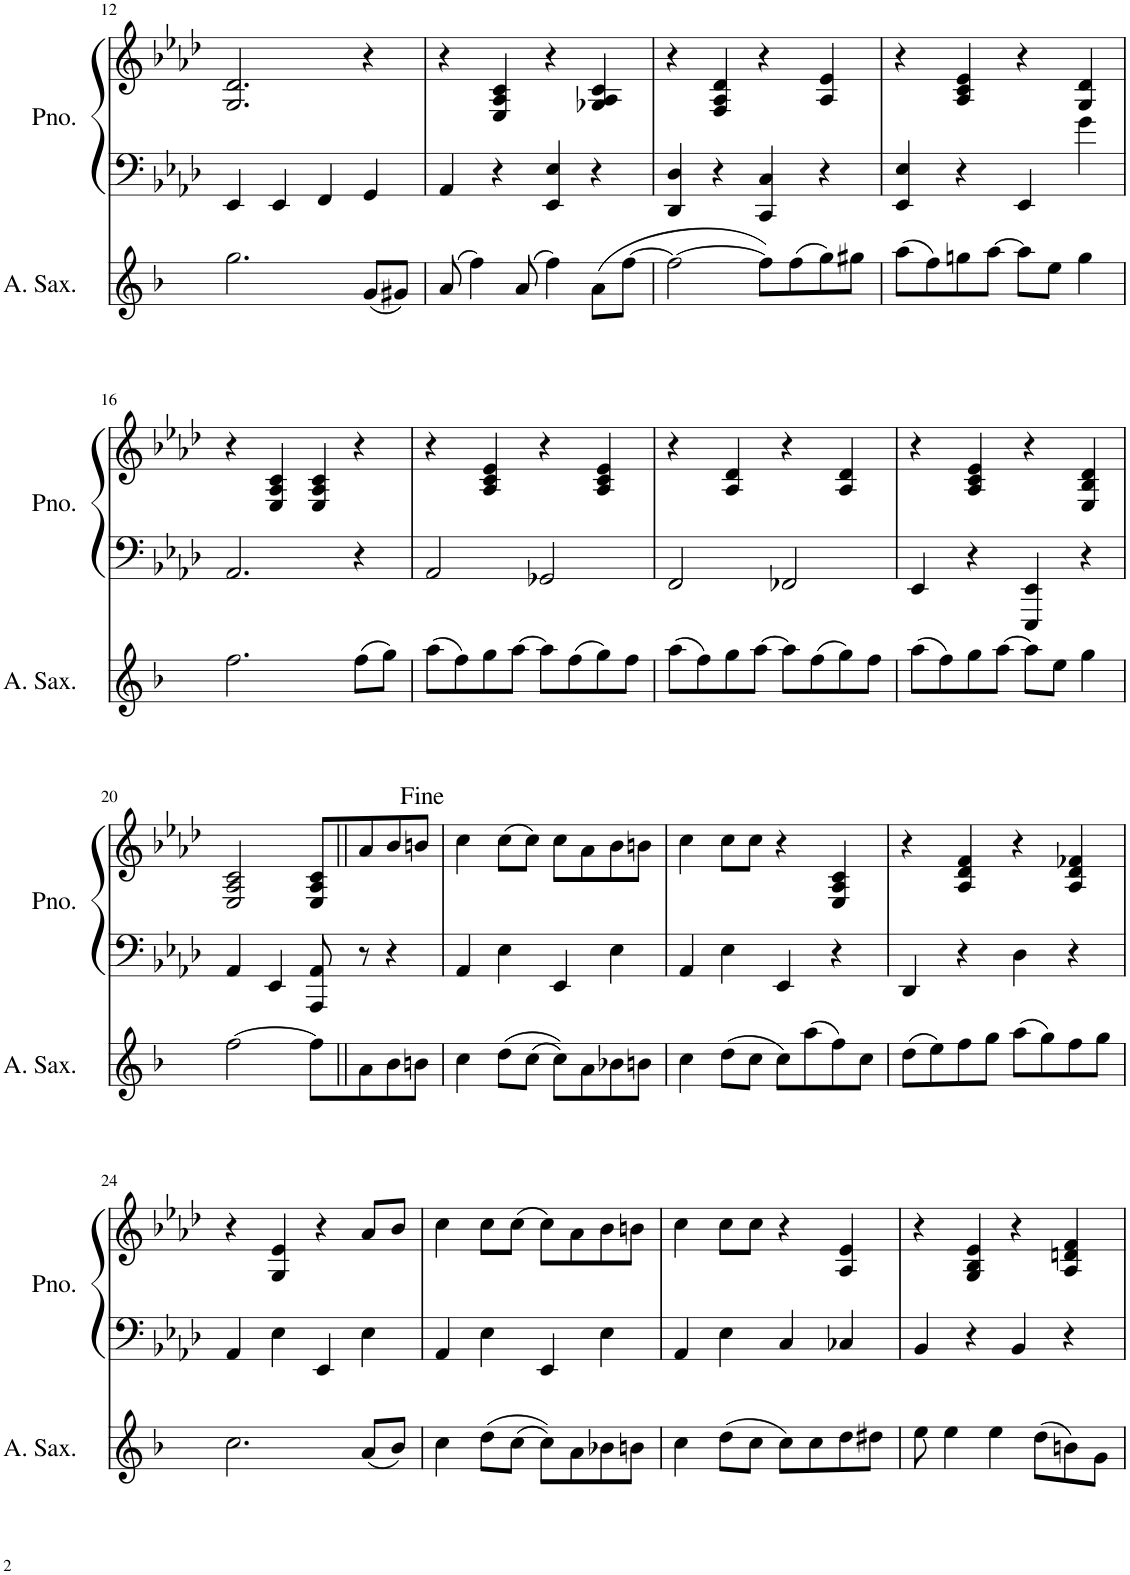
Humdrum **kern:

**kern	**kern	**kern
*part2	*part1	*part1
*staff3	*staff2	*staff1
*I"Alto Saxophone	*I"Piano	*
*I'A. Sax.	*I'Pno.	*
!!LO:PB:g=z
*clefG2	*clefF4	*clefG2
*Trd5c9	*	*
*k[b-]	*k[b-e-a-d-]	*k[b-e-a-d-]
*M4/4	*M4/4	*M4/4
=12	=12	=12
2.gg\	4EE-/	2.G/ 2.d-/
.	4EE-/	.
.	4FF/	.
(8g/L	4GG/	4r
8g#X/J)	.	.
=13	=13	=13
(8a/	4AA-/	4r
4ff\)	.	.
.	4r	4E-/ 4A-/ 4c/
(8a/	.	.
4ff\)	4EE-/ 4E-/	4r
(8a\L	4r	4G-X/ 4A-/ 4c/
[8ff\J	.	.
=14	=14	=14
2ff\_	4DD-/ 4D-/	4r
.	4r	4F/ 4A-/ 4d-/
8ff\L])	4CC/ 4C/	4r
(8ff\	.	.
8gg\)	4r	4A-/ 4e-/
8gg#X\J	.	.
=15	=15	=15
(8aa\L	4EE-/ 4E-/	4r
8ff\)	.	.
8ggn\	4r	4A-/ 4c/ 4e-/
[8aa\J	.	.
8aa\L]	4EE-/	4r
8ee\J	.	.
4gg\	4g\	4G/ 4d-/
!!LO:LB:g=z
=16	=16	=16
2.ff\	2.AA-/	4r
.	.	4E-/ 4A-/ 4c/
.	.	4E-/ 4A-/ 4c/
(8ff\L	4r	4r
8gg\J)	.	.
=17	=17	=17
(8aa\L	2AA-/	4r
8ff\)	.	.
8gg\	.	4A-/ 4c/ 4e-/
[8aa\J	.	.
8aa\L]	2GG-X/	4r
(8ff\	.	.
8gg\)	.	4A-/ 4c/ 4e-/
8ff\J	.	.
=18	=18	=18
(8aa\L	2FF/	4r
8ff\)	.	.
8gg\	.	4A-/ 4d-/
[8aa\J	.	.
8aa\L]	2FF-X/	4r
(8ff\	.	.
8gg\)	.	4A-/ 4d-/
8ff\J	.	.
=19	=19	=19
(8aa\L	4EE-/	4r
8ff\)	.	.
8gg\	4r	4A-/ 4c/ 4e-/
[8aa\J	.	.
8aa\L]	4EEE-/ 4EE-/	4r
8ee\J	.	.
4gg\	4r	4E-/ 4B-/ 4d-/
!!LO:LB:g=z
=20	=20||	=20||
[2ff\	4AA-/	2E-/ 2A-/ 2c/
.	4EE-/	.
8ff\L]	8AAA-/ 8AA-/	8E-/ 8A-/ 8c/L
8a\	8r	8a-/
8b-\	4r	8b-/
8bn\J	.	8bn/J
=21	=21	=21
4cc\	4AA-/	4cc\
(8dd\L	4E-\	(8cc\L
(8cc\J	.	8cc\J)
8cc\L))	4EE-/	8cc\L
8a\	.	8a-\
8b-X\	4E-\	8b-\
8bn\J	.	8bn\J
=22	=22	=22
4cc\	4AA-/	4cc\
(8dd\L	4E-\	8cc\L
8cc\J	.	8cc\J
8cc\L)	4EE-/	4r
(8aa\	.	.
8ff\)	4r	4E-/ 4A-/ 4c/
8cc\J	.	.
=23	=23	=23
(8dd\L	4DD-/	4r
8ee\)	.	.
8ff\	4r	4A-/ 4d-/ 4f/
8gg\J	.	.
(8aa\L	4D-\	4r
8gg\)	.	.
8ff\	4r	4A-/ 4d-/ 4f-X/
8gg\J	.	.
!!LO:LB:g=z
=24	=24	=24
2.cc\	4AA-/	4r
.	4E-\	4G/ 4e-/
.	4EE-/	4r
(8a/L	4E-\	8a-/L
8b-/J)	.	8b-/J
=25	=25	=25
4cc\	4AA-/	4cc\
(8dd\L	4E-\	8cc\L
(8cc\J	.	(8cc\J
8cc\L))	4EE-/	8cc\L)
8a\	.	8a-\
8b-X\	4E-\	8b-\
8bn\J	.	8bn\J
=26	=26	=26
4cc\	4AA-/	4cc\
(8dd\L	4E-\	8cc\L
8cc\J	.	8cc\J
8cc\L)	4C/	4r
8cc\	.	.
8dd\	4C-X/	4A-/ 4e-/
8dd#X\J	.	.
=27	=27	=27
8ee\	4BB-/	4r
4ee\	.	.
.	4r	4G/ 4B-/ 4e-/
4ee\	.	.
.	4BB-/	4r
(8dd\L	.	.
8bn\)	4r	4A-/ 4dn/ 4f/
8g\J	.	.
=	=	=
*-	*-	*-
